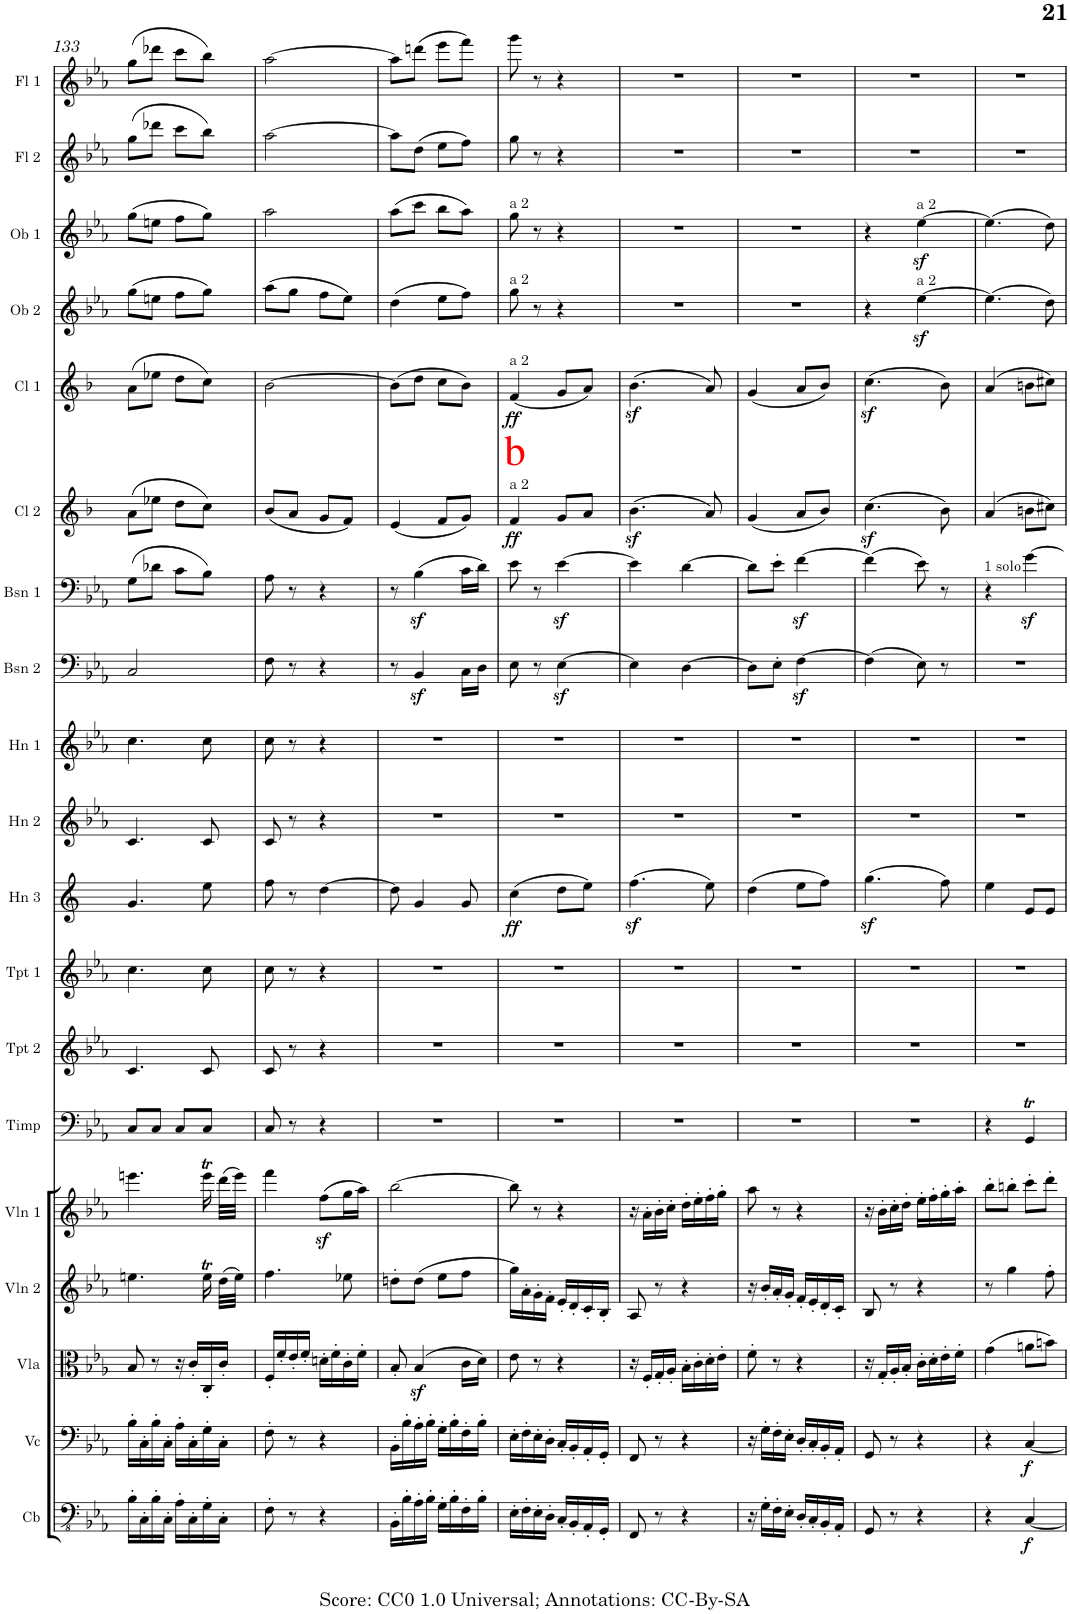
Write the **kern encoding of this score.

**kern	**dynam	**kern	**dynam	**kern	**kern	**kern	**kern	**kern	**kern	**kern	**dynam	**kern	**kern	**kern	**kern	**kern	**dynam	**kern	**text	**dynam	**kern	**kern	**kern	**kern
*part19	*part19	*part18	*part18	*part17	*part16	*part15	*part14	*part13	*part12	*part11	*part11	*part10	*part9	*part8	*part7	*part6	*part6	*part5	*part5	*part5	*part4	*part3	*part2	*part1
*staff19	*staff19	*staff18	*staff18	*staff17	*staff16	*staff15	*staff14	*staff13	*staff12	*staff11	*staff11	*staff10	*staff9	*staff8	*staff7	*staff6	*staff6	*staff5	*staff5	*staff5	*staff4	*staff3	*staff2	*staff1
*I"Contrabass	*	*I"Violoncello	*	*I"Viola	*I"Violin 2	*I"Violin 1	*I"Timpani	*I"C Trumpet 2	*I"C Trumpet 1	*I"Eb Horn 3	*	*I"C Horn 2	*I"C Horn 1	*I"Bassoon 2	*I"Bassoon 1	*I"Bb Clarinet 3	*	*I"Bb Clarinet 1	*	*	*I"Oboe 2	*I"Oboe 1	*I"Flute 2	*I"Flute 1
*I'Cb	*	*I'Vc	*	*I'Vla	*I'Vln 2	*I'Vln 1	*I'Timp	*I'Tpt 2	*I'Tpt 1	*I'Hn 3	*	*I'Hn 2	*I'Hn 1	*I'Bsn 2	*I'Bsn 1	*I'Cl 2	*	*I'Cl 1	*	*	*I'Ob 2	*I'Ob 1	*I'Fl 2	*I'Fl 1
!!LO:PB:g=z
*clefFv4	*	*clefF4	*	*clefC3	*clefG2	*clefG2	*clefF4	*clefG2	*clefG2	*clefG2	*	*clefG2	*clefG2	*clefF4	*clefF4	*clefG2	*	*clefG2	*	*	*clefG2	*clefG2	*clefG2	*clefG2
*	*	*	*	*	*	*	*	*	*	*Trd5c9	*	*Trd7c12	*Trd7c12	*	*	*Trd1c2	*	*Trd1c2	*	*	*	*	*	*
*k[b-e-a-]	*	*k[b-e-a-]	*	*k[b-e-a-]	*k[b-e-a-]	*k[b-e-a-]	*k[b-e-a-]	*k[b-e-a-]	*k[b-e-a-]	*k[]	*	*k[b-e-a-]	*k[b-e-a-]	*k[b-e-a-]	*k[b-e-a-]	*k[b-]	*	*k[b-]	*	*	*k[b-e-a-]	*k[b-e-a-]	*k[b-e-a-]	*k[b-e-a-]
*M2/4	*	*M2/4	*	*M2/4	*M2/4	*M2/4	*M2/4	*M2/4	*M2/4	*M2/4	*	*M2/4	*M2/4	*M2/4	*M2/4	*M2/4	*	*M2/4	*	*	*M2/4	*M2/4	*M2/4	*M2/4
=133	=133	=133	=133	=133	=133	=133	=133	=133	=133	=133	=133	=133	=133	=133	=133	=133	=133	=133	=133	=133	=133	=133	=133	=133
16BB-'\LL	.	16B-'\LL	.	8B-/	4.een\	4.eeen\	8C/L	4.c/	4.cc\	4.g/	.	4.c/	4.cc\	2C/	(8G\L	(8a\L	.	(8a\L	.	.	(8gg\L	(8gg\L	(8gg\L	(8gg\L
16CC'\	.	16C'\	.	.	.	.	.	.	.	.	.	.	.	.	.	.	.	.	.	.	.	.	.	.
16BB-'\	.	16B-'\	.	8r	.	.	8C/J	.	.	.	.	.	.	.	8d-X\J	8ee-X\J	.	8ee-X\J	.	.	8een\J	8een\J	8ddd-X\J	8ddd-X\J
16CC'\JJ	.	16C'\JJ	.	.	.	.	.	.	.	.	.	.	.	.	.	.	.	.	.	.	.	.	.	.
16AA-'\LL	.	16A-'\LL	.	16r	.	.	8C/L	.	.	.	.	.	.	.	8c\L	8dd\L	.	8dd\L	.	.	8ff\L	8ff\L	8ccc\L	8ccc\L
16CC'\	.	16C'\	.	16c'/LL	.	.	.	.	.	.	.	.	.	.	.	.	.	.	.	.	.	.	.	.
16GG'\	.	16G'\	.	16C'/	16eet\	16eeet\	8C/J	8c/	8cc\	8ee\	.	8c/	8cc\	.	8B-\J)	8cc\J)	.	8cc\J)	.	.	8gg\J)	8gg\J)	8bb-\J)	8bb-\J)
16CC'\JJ	.	16C'\JJ	.	16c'/JJ	(32dd\LLL	(32ddd\LLL	.	.	.	.	.	.	.	.	.	.	.	.	.	.	.	.	.	.
.	.	.	.	.	32ee\JJJ)	32eee\JJJ)	.	.	.	.	.	.	.	.	.	.	.	.	.	.	.	.	.	.
=134	=134	=134	=134	=134	=134	=134	=134	=134	=134	=134	=134	=134	=134	=134	=134	=134	=134	=134	=134	=134	=134	=134	=134	=134
8FF'\	.	8F'\	.	16F'/LL	4.ff\	4fff\	8C/	8c/	8cc\	8ff\	.	8c/	8cc\	8F\	8A-\	(8b-/L	.	[2b-\	.	.	(8aa-\L	2aa-\	[2aa-\	[2aa-\
.	.	.	.	16f'/	.	.	.	.	.	.	.	.	.	.	.	.	.	.	.	.	.	.	.	.
8r	.	8r	.	16e-'/	.	.	8r	8r	8r	8r	.	8r	8r	8r	8r	8a/J	.	.	.	.	8gg\J	.	.	.
.	.	.	.	16f'/JJ	.	.	.	.	.	.	.	.	.	.	.	.	.	.	.	.	.	.	.	.
4r	.	4r	.	16dn'\LL	.	(8ffz<\L	4r	4r	4r	[4dd\	.	4r	4r	4r	4r	8g/L	.	.	.	.	8ff\L	.	.	.
.	.	.	.	16f'\	.	.	.	.	.	.	.	.	.	.	.	.	.	.	.	.	.	.	.	.
.	.	.	.	16c'\	8ee-X\	16gg\L	.	.	.	.	.	.	.	.	.	8f/J)	.	.	.	.	8ee-\J)	.	.	.
.	.	.	.	16f'\JJ	.	16aa-\JJ)	.	.	.	.	.	.	.	.	.	.	.	.	.	.	.	.	.	.
=135	=135	=135	=135	=135	=135	=135	=135	=135	=135	=135	=135	=135	=135	=135	=135	=135	=135	=135	=135	=135	=135	=135	=135	=135
16BBB-'\LL	.	16BB-'\LL	.	8B-'/	8ddn'\L	[2bb-\	2r	2r	2r	8dd\]	.	2r	2r	8r	8r	(4e/	.	(8b-\L]	.	.	(4dd\	(8aa-\L	8aa-\L]	8aa-\L]
16BB-'\	.	16B-'\	.	.	.	.	.	.	.	.	.	.	.	.	.	.	.	.	.	.	.	.	.	.
16AA-'\	.	16A-'\	.	(4B-z</	(8dd\J	.	.	.	.	4g/	.	.	.	4BB-z</	(4B-z<\	.	.	8dd\J	.	.	.	8ccc\J	(8dd\J	(8dddn\J
16BB-'\JJ	.	16B-'\JJ	.	.	.	.	.	.	.	.	.	.	.	.	.	.	.	.	.	.	.	.	.	.
16GG'\LL	.	16G'\LL	.	.	8ee-\L	.	.	.	.	.	.	.	.	.	.	8f/L	.	8cc\L	.	.	8ee-\L	8bb-\L	8ee-\L	8eee-\L
16BB-'\	.	16B-'\	.	.	.	.	.	.	.	.	.	.	.	.	.	.	.	.	.	.	.	.	.	.
16FF'\	.	16F'\	.	16c\LL	8ff\J	.	.	.	.	8g/	.	.	.	16C\LL	16c\LL	8g/J)	.	8b-\J)	.	.	8ff\J)	8aa-\J)	8ff\J)	8fff\J)
16BB-'\JJ	.	16B-'\JJ	.	16d\JJ)	.	.	.	.	.	.	.	.	.	16D\JJ	16d\JJ)	.	.	.	.	.	.	.	.	.
=136	=136	=136	=136	=136	=136	=136	=136	=136	=136	=136	=136	=136	=136	=136	=136	=136	=136	=136	=136	=136	=136	=136	=136	=136
!	!	!	!	!	!	!	!	!	!	!	!	!	!	!	!	!	!	!	!	!	!	!LO:TX:a:t=a 2	!	!
!	!	!	!	!	!	!	!	!	!	!	!	!	!	!	!	!	!	!	!	!	!LO:TX:a:t=a 2	!	!	!
!	!	!	!	!	!	!	!	!	!	!	!	!	!	!	!	!	!	!LO:TX:a:t=a 2	!	!	!	!	!	!
!	!	!	!	!	!	!	!	!	!	!	!	!	!	!	!	!LO:TX:a:t=a 2	!	!	!	!	!	!	!	!
!	!	!	!	!	!	!	!	!	!	!	!LO:DY:b	!	!	!	!	!	!LO:DY:b	!	!LO:LY:b:color=#FF0000	!LO:DY:b	!	!	!	!
16EE-'\LL	.	16E-'\LL	.	8e-\	16gg\LL)	8bb-\]	2r	2r	2r	(4cc\	ff	2r	2r	8E-\	8e-\	4f/	ff	(4f/	b	ff	8gg\	8gg\	8gg\	8ggg\
16FF'\	.	16F'\	.	.	16a-'\	.	.	.	.	.	.	.	.	.	.	.	.	.	.	.	.	.	.	.
16EE-'\	.	16E-'\	.	8r	16g'\	8r	.	.	.	.	.	.	.	8r	8r	.	.	.	.	.	8r	8r	8r	8r
16DD'\JJ	.	16D'\JJ	.	.	16f'\JJ	.	.	.	.	.	.	.	.	.	.	.	.	.	.	.	.	.	.	.
16CC'/LL	.	16C'/LL	.	4r	16e-'/LL	4r	.	.	.	8dd\L	.	.	.	[4E-z<\	[4e-z<\	8g/L	.	8g/L	.	.	4r	4r	4r	4r
16BBB-'/	.	16BB-'/	.	.	16d'/	.	.	.	.	.	.	.	.	.	.	.	.	.	.	.	.	.	.	.
16AAA-'/	.	16AA-'/	.	.	16c'/	.	.	.	.	8ee\J)	.	.	.	.	.	8a/J	.	8a/J)	.	.	.	.	.	.
16GGG'/JJ	.	16GG'/JJ	.	.	16B-'/JJ	.	.	.	.	.	.	.	.	.	.	.	.	.	.	.	.	.	.	.
=137	=137	=137	=137	=137	=137	=137	=137	=137	=137	=137	=137	=137	=137	=137	=137	=137	=137	=137	=137	=137	=137	=137	=137	=137
8FFF/	.	8FF/	.	16r	8A-/	16r	2r	2r	2r	(4.ffz<\	.	2r	2r	4E-\]	4e-\]	(4.b-z<\	.	(4.b-z<\	.	.	2r	2r	2r	2r
.	.	.	.	16F'/LL	.	16a-'\LL	.	.	.	.	.	.	.	.	.	.	.	.	.	.	.	.	.	.
8r	.	8r	.	16G'/	8r	16b-'\	.	.	.	.	.	.	.	.	.	.	.	.	.	.	.	.	.	.
.	.	.	.	16A-'/JJ	.	16cc'\JJ	.	.	.	.	.	.	.	.	.	.	.	.	.	.	.	.	.	.
4r	.	4r	.	16B-'\LL	4r	16dd'\LL	.	.	.	.	.	.	.	[4D\	[4d\	.	.	.	.	.	.	.	.	.
.	.	.	.	16c'\	.	16ee-'\	.	.	.	.	.	.	.	.	.	.	.	.	.	.	.	.	.	.
.	.	.	.	16d'\	.	16ff'\	.	.	.	8ee\)	.	.	.	.	.	8a/)	.	8a/)	.	.	.	.	.	.
.	.	.	.	16e-'\JJ	.	16gg'\JJ	.	.	.	.	.	.	.	.	.	.	.	.	.	.	.	.	.	.
=138	=138	=138	=138	=138	=138	=138	=138	=138	=138	=138	=138	=138	=138	=138	=138	=138	=138	=138	=138	=138	=138	=138	=138	=138
16r	.	16r	.	8f'\	16r	8aa-\	2r	2r	2r	(4dd\	.	2r	2r	8D\L]	8d\L]	(4g/	.	(4g/	.	.	2r	2r	2r	2r
16GG'\LL	.	16G'\LL	.	.	16b-'/LL	.	.	.	.	.	.	.	.	.	.	.	.	.	.	.	.	.	.	.
16FF'\	.	16F'\	.	8r	16a-'/	8r	.	.	.	.	.	.	.	8E-'\J	8e-'\J	.	.	.	.	.	.	.	.	.
16EE-'\JJ	.	16E-'\JJ	.	.	16g'/JJ	.	.	.	.	.	.	.	.	.	.	.	.	.	.	.	.	.	.	.
16DD'/LL	.	16D'/LL	.	4r	16f'/LL	4r	.	.	.	8ee\L	.	.	.	[4Fz<\	[4fz<\	8a/L	.	8a/L	.	.	.	.	.	.
16CC'/	.	16C'/	.	.	16e-'/	.	.	.	.	.	.	.	.	.	.	.	.	.	.	.	.	.	.	.
16BBB-'/	.	16BB-'/	.	.	16d'/	.	.	.	.	8ff\J)	.	.	.	.	.	8b-/J)	.	8b-/J)	.	.	.	.	.	.
16AAA-'/JJ	.	16AA-'/JJ	.	.	16c'/JJ	.	.	.	.	.	.	.	.	.	.	.	.	.	.	.	.	.	.	.
=139	=139	=139	=139	=139	=139	=139	=139	=139	=139	=139	=139	=139	=139	=139	=139	=139	=139	=139	=139	=139	=139	=139	=139	=139
8GGG/	.	8GG/	.	16r	8B-/	16r	2r	2r	2r	(4.ggz<\	.	2r	2r	(4F\]	(4f\]	(4.ccz<\	.	(4.ccz<\	.	.	4r	4r	2r	2r
.	.	.	.	16G'/LL	.	16b-'\LL	.	.	.	.	.	.	.	.	.	.	.	.	.	.	.	.	.	.
8r	.	8r	.	16A-'/	8r	16cc'\	.	.	.	.	.	.	.	.	.	.	.	.	.	.	.	.	.	.
.	.	.	.	16B-'/JJ	.	16dd'\JJ	.	.	.	.	.	.	.	.	.	.	.	.	.	.	.	.	.	.
!	!	!	!	!	!	!	!	!	!	!	!	!	!	!	!	!	!	!	!	!	!	!LO:TX:a:t=a 2	!	!
!	!	!	!	!	!	!	!	!	!	!	!	!	!	!	!	!	!	!	!	!	!LO:TX:a:t=a 2	!	!	!
4r	.	4r	.	16c'\LL	4r	16ee-'\LL	.	.	.	.	.	.	.	8E-\)	8e-\)	.	.	.	.	.	[4ee-z<\	[4ee-z<\	.	.
.	.	.	.	16d'\	.	16ff'\	.	.	.	.	.	.	.	.	.	.	.	.	.	.	.	.	.	.
.	.	.	.	16e-'\	.	16gg'\	.	.	.	8ff\)	.	.	.	8r	8r	8b-\)	.	8b-\)	.	.	.	.	.	.
.	.	.	.	16f'\JJ	.	16aa-'\JJ	.	.	.	.	.	.	.	.	.	.	.	.	.	.	.	.	.	.
=140	=140	=140	=140	=140	=140	=140	=140	=140	=140	=140	=140	=140	=140	=140	=140	=140	=140	=140	=140	=140	=140	=140	=140	=140
!	!	!	!	!	!	!	!	!	!	!	!	!	!	!	!LO:TX:a:t=1 solo	!	!	!	!	!	!	!	!	!
4r	.	4r	.	(4g\	8r	8bb-'\L	4r	2r	2r	4ee\	.	2r	2r	2r	4r	(4a/	.	(4a/	.	.	(4.ee-\]	(4.ee-\]	2r	2r
.	.	.	.	.	4gg\	8bbn'\J	.	.	.	.	.	.	.	.	.	.	.	.	.	.	.	.	.	.
!	!LO:DY:b	!	!LO:DY:b	!	!	!	!	!	!	!	!	!	!	!	!	!	!	!	!	!	!	!	!	!
[4CC/	f	[4C/	f	8an\L	.	8ccc'\L	4GGt/	.	.	8e/L	.	.	.	.	[4gz<\	8bn\L	.	8bn\L	.	.	.	.	.	.
.	.	.	.	8bn\J)	8ff'\	8ddd'\J	.	.	.	8e/J	.	.	.	.	.	8cc#X\J)	.	8cc#X\J)	.	.	8dd\)	8dd\)	.	.
=	=	=	=	=	=	=	=	=	=	=	=	=	=	=	=	=	=	=	=	=	=	=	=	=
*-	*-	*-	*-	*-	*-	*-	*-	*-	*-	*-	*-	*-	*-	*-	*-	*-	*-	*-	*-	*-	*-	*-	*-	*-
